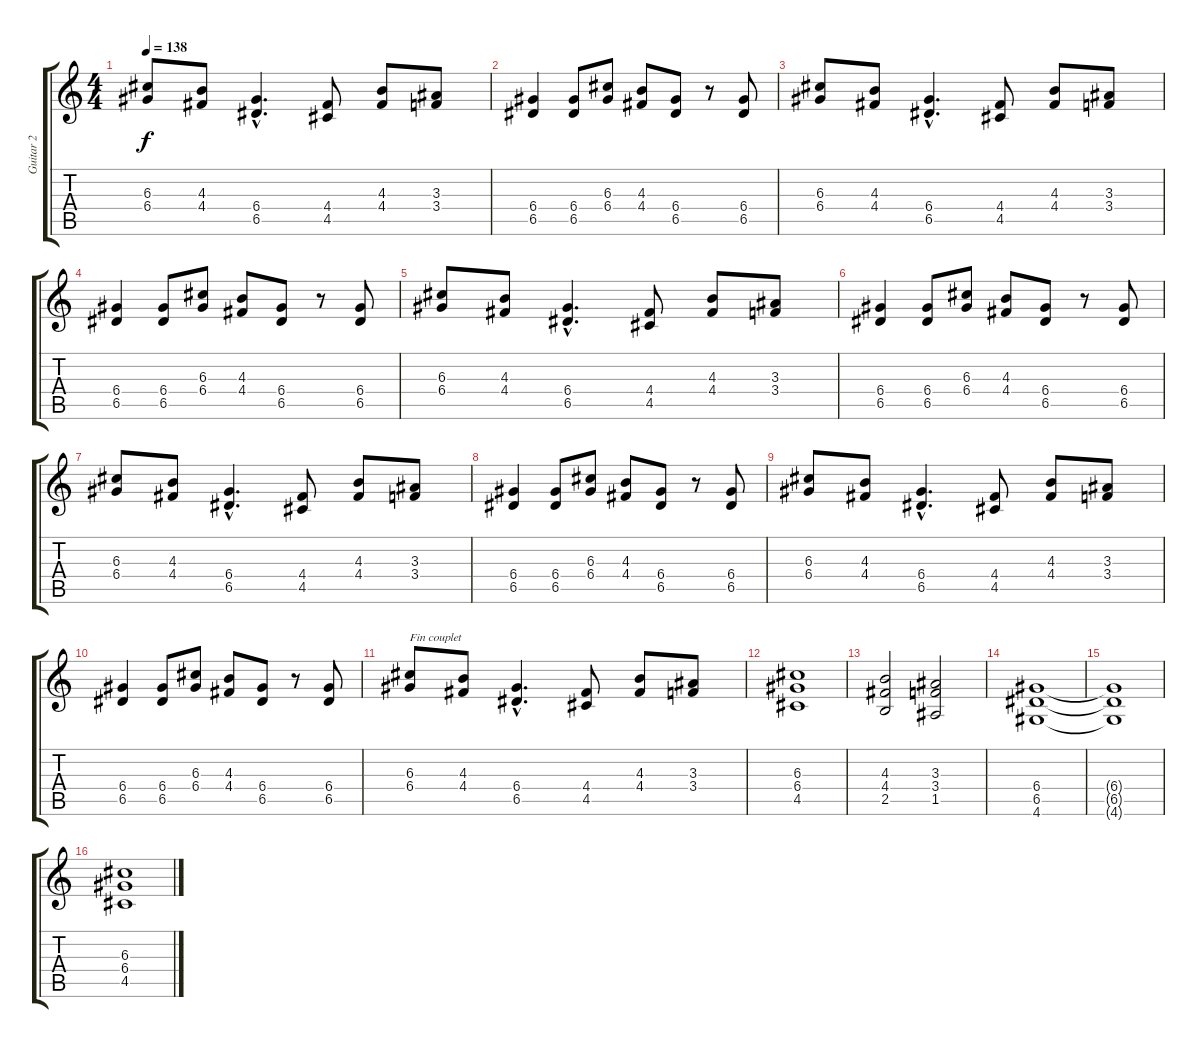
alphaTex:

\track ("Guitar 2" "Guitar 2") {instrument overdrivenguitar}
\staff {score tabs}
\tuning (E4 B3 G3 D3 A2 E2) {hide}
\ts (4 4)
\tempo 138
\clef g2
\ks c
(6.3 6.4).8{dy f} (4.3 4.4).8 (6.4{hac} 6.5{hac}).4{d} (4.4 4.5).8 (4.3 4.4).8 (3.3 3.4).8 |
(6.4 6.5).4 (6.4 6.5).8 (6.3 6.4).8 (4.3 4.4).8 (6.4 6.5).8 r.8 (6.4 6.5).8 |
(6.3 6.4).8 (4.3 4.4).8 (6.4{hac} 6.5{hac}).4{d} (4.4 4.5).8 (4.3 4.4).8 (3.3 3.4).8 |
(6.4 6.5).4 (6.4 6.5).8 (6.3 6.4).8 (4.3 4.4).8 (6.4 6.5).8 r.8 (6.4 6.5).8 |
(6.3 6.4).8 (4.3 4.4).8 (6.4{hac} 6.5{hac}).4{d} (4.4 4.5).8 (4.3 4.4).8 (3.3 3.4).8 |
(6.4 6.5).4 (6.4 6.5).8 (6.3 6.4).8 (4.3 4.4).8 (6.4 6.5).8 r.8 (6.4 6.5).8 |
(6.3 6.4).8 (4.3 4.4).8 (6.4{hac} 6.5{hac}).4{d} (4.4 4.5).8 (4.3 4.4).8 (3.3 3.4).8 |
(6.4 6.5).4 (6.4 6.5).8 (6.3 6.4).8 (4.3 4.4).8 (6.4 6.5).8 r.8 (6.4 6.5).8 |
(6.3 6.4).8 (4.3 4.4).8 (6.4{hac} 6.5{hac}).4{d} (4.4 4.5).8 (4.3 4.4).8 (3.3 3.4).8 |
(6.4 6.5).4 (6.4 6.5).8 (6.3 6.4).8 (4.3 4.4).8 (6.4 6.5).8 r.8 (6.4 6.5).8 |
(6.3 6.4).8{txt "Fin couplet"} (4.3 4.4).8 (6.4{hac} 6.5{hac}).4{d} (4.4 4.5).8 (4.3 4.4).8 (3.3 3.4).8 |
(6.3 6.4 4.5).1 |
(4.3 4.4 2.5).2 (3.3 3.4 1.5).2 |
(6.4 6.5 4.6).1 |
(6.4{t} 6.5{t} 4.6{t}).1 |
(6.3 6.4 4.5).1
